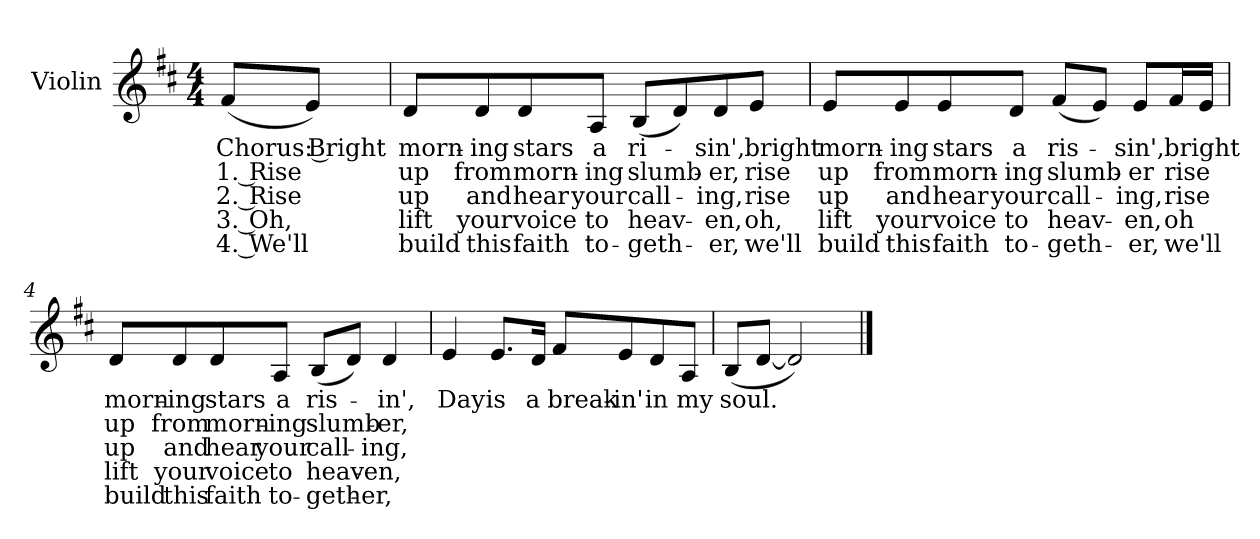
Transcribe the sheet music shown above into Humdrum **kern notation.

**kern	**text	**text	**text	**text	**text
*part1	*part1	*part1	*part1	*part1	*part1
*staff1	*staff1	*staff1	*staff1	*staff1	*staff1
*I"Violin	*	*	*	*	*
*I'Vln.	*	*	*	*	*
*clefG2	*	*	*	*	*
*k[f#c#]	*	*	*	*	*
*M4/4	*	*	*	*	*
*MM90	*	*	*	*	*
=1	=1	=1	=1	=1	=1
!	!LO:LY:b	!LO:LY:b	!LO:LY:b	!LO:LY:b	!LO:LY:b
(8f#/L	Chorus: Bright	1. Rise	2. Rise	3. Oh,	4. We'll
8e/J)	.	.	.	.	.
=2	=2	=2	=2	=2	=2
!	!LO:LY:b	!LO:LY:b	!LO:LY:b	!LO:LY:b	!LO:LY:b
8d/L	morn-	up	up	lift	build
!	!LO:LY:b	!LO:LY:b	!LO:LY:b	!LO:LY:b	!LO:LY:b
8d/	-ing	from	and	your	this
!	!LO:LY:b	!LO:LY:b	!LO:LY:b	!LO:LY:b	!LO:LY:b
8d/	stars	morn-	hear	voice	faith
!	!LO:LY:b	!LO:LY:b	!LO:LY:b	!LO:LY:b	!LO:LY:b
8A/J	a	-ing	your	to	to-
!	!LO:LY:b	!LO:LY:b	!LO:LY:b	!LO:LY:b	!LO:LY:b
(8B/L	ri-	slumb-	call-	heav-	-geth-
8d/)	.	.	.	.	.
!	!LO:LY:b	!LO:LY:b	!LO:LY:b	!LO:LY:b	!LO:LY:b
8d/	-sin',	-er,	-ing,	-en,	-er,
!	!LO:LY:b	!LO:LY:b	!LO:LY:b	!LO:LY:b	!LO:LY:b
8e/J	bright	rise	rise	oh,	we'll
!!LO:LB:g=z
=3	=3	=3	=3	=3	=3
!	!LO:LY:b	!LO:LY:b	!LO:LY:b	!LO:LY:b	!LO:LY:b
8e/L	morn-	up	up	lift	build
!	!LO:LY:b	!LO:LY:b	!LO:LY:b	!LO:LY:b	!LO:LY:b
8e/	-ing	from	and	your	this
!	!LO:LY:b	!LO:LY:b	!LO:LY:b	!LO:LY:b	!LO:LY:b
8e/	stars	morn-	hear	voice	faith
!	!LO:LY:b	!LO:LY:b	!LO:LY:b	!LO:LY:b	!LO:LY:b
8d/J	a	-ing	your	to	to-
!	!LO:LY:b	!LO:LY:b	!LO:LY:b	!LO:LY:b	!LO:LY:b
(8f#/L	ris-	slumb-	call-	heav-	-geth-
8e/J)	.	.	.	.	.
!	!LO:LY:b	!LO:LY:b	!LO:LY:b	!LO:LY:b	!LO:LY:b
8e/L	-sin',	-er	-ing,	-en,	-er,
!	!LO:LY:b	!LO:LY:b	!LO:LY:b	!LO:LY:b	!LO:LY:b
16f#/L	bright	rise	rise	oh	we'll
16e/JJ	.	.	.	.	.
=4	=4	=4	=4	=4	=4
!	!LO:LY:b	!LO:LY:b	!LO:LY:b	!LO:LY:b	!LO:LY:b
8d/L	morn-	up	up	lift	build
!	!LO:LY:b	!LO:LY:b	!LO:LY:b	!LO:LY:b	!LO:LY:b
8d/	-ing	from	and	your	this
!	!LO:LY:b	!LO:LY:b	!LO:LY:b	!LO:LY:b	!LO:LY:b
8d/	stars	morn-	hear	voice	faith
!	!LO:LY:b	!LO:LY:b	!LO:LY:b	!LO:LY:b	!LO:LY:b
8A/J	a	-ing	your	to	to-
!	!LO:LY:b	!LO:LY:b	!LO:LY:b	!LO:LY:b	!LO:LY:b
(8B/L	ris-	slumb-	call-	heav-	-geth-
8d/J)	.	.	.	.	.
!	!LO:LY:b	!LO:LY:b	!LO:LY:b	!LO:LY:b	!LO:LY:b
4d/	-in',	-er,	-ing,	-en,	-er,
!!LO:LB:g=z
=5	=5	=5	=5	=5	=5
!	!LO:LY:b	!	!	!	!
4e/	Day	.	.	.	.
!	!LO:LY:b	!	!	!	!
8.e/L	is	.	.	.	.
!	!LO:LY:b	!	!	!	!
16d/Jk	a	.	.	.	.
!	!LO:LY:b	!	!	!	!
8f#/L	break-	.	.	.	.
!	!LO:LY:b	!	!	!	!
8e/	-in'	.	.	.	.
!	!LO:LY:b	!	!	!	!
8d/	in	.	.	.	.
!	!LO:LY:b	!	!	!	!
8A/J	my	.	.	.	.
=6	=6	=6	=6	=6	=6
!	!LO:LY:b	!	!	!	!
(8B/L	soul.	.	.	.	.
[8d/J	.	.	.	.	.
2d/])	.	.	.	.	.
==	==	==	==	==	==
*-	*-	*-	*-	*-	*-
